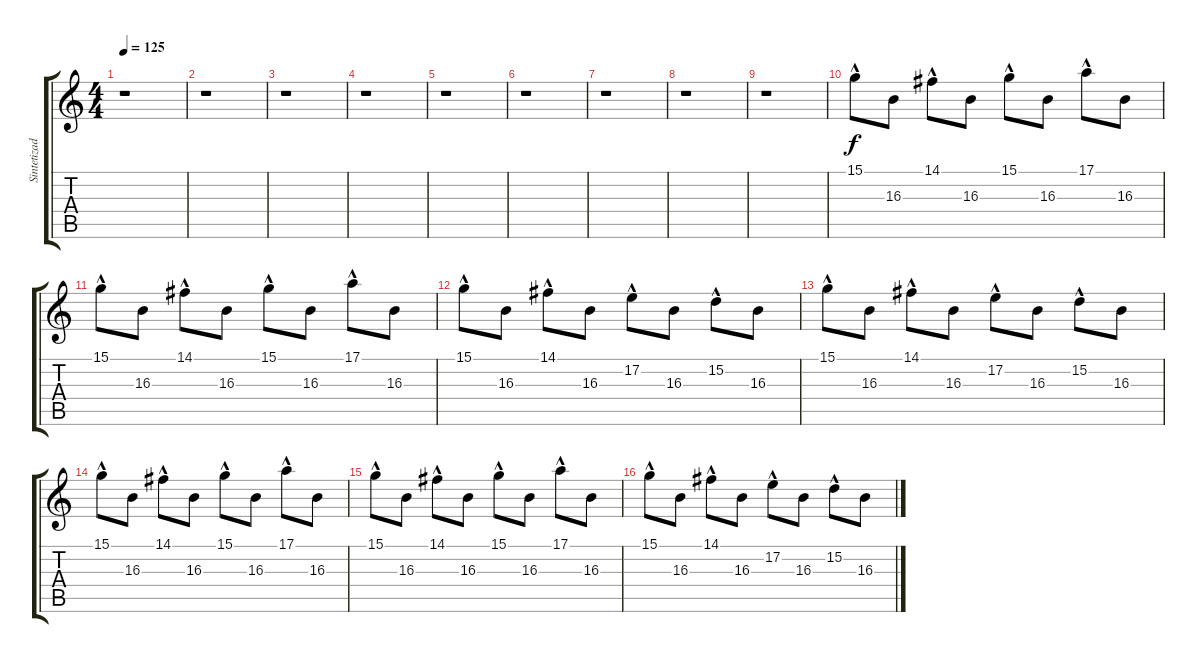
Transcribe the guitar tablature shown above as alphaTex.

\track ("Sintetizador" "Sintetizad") {instrument celesta}
\staff {score tabs}
\tuning (E4 B3 G3 D3 A2 E2) {hide}
\ts (4 4)
\tempo 125
\clef g2
\ks c
r.1{dy f instrument celesta} |
r.1 |
r.1 |
r.1 |
r.1 |
r.1 |
r.1 |
r.1 |
r.1 |
15.1{hac}.8 16.3.8 14.1{hac}.8 16.3.8 15.1{hac}.8 16.3.8 17.1{hac}.8 16.3.8 |
15.1{hac}.8 16.3.8 14.1{hac}.8 16.3.8 15.1{hac}.8 16.3.8 17.1{hac}.8 16.3.8 |
15.1{hac}.8 16.3.8 14.1{hac}.8 16.3.8 17.2{hac}.8 16.3.8 15.2{hac}.8 16.3.8 |
15.1{hac}.8 16.3.8 14.1{hac}.8 16.3.8 17.2{hac}.8 16.3.8 15.2{hac}.8 16.3.8 |
15.1{hac}.8 16.3.8 14.1{hac}.8 16.3.8 15.1{hac}.8 16.3.8 17.1{hac}.8 16.3.8 |
15.1{hac}.8 16.3.8 14.1{hac}.8 16.3.8 15.1{hac}.8 16.3.8 17.1{hac}.8 16.3.8 |
15.1{hac}.8 16.3.8 14.1{hac}.8 16.3.8 17.2{hac}.8 16.3.8 15.2{hac}.8 16.3.8
